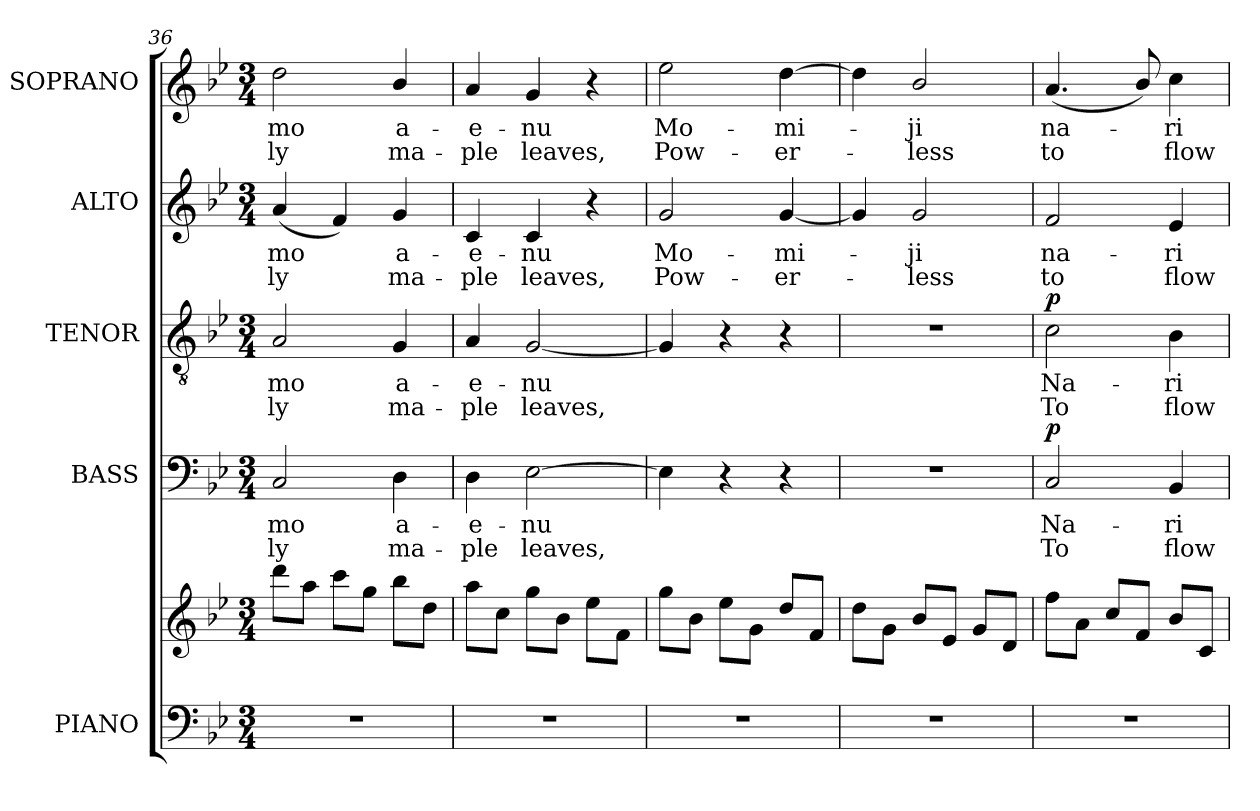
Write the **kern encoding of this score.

**kern	**kern	**kern	**text	**text	**dynam	**kern	**text	**text	**dynam	**kern	**text	**text	**kern	**text	**text
*part5	*part5	*part4	*part4	*part4	*part4	*part3	*part3	*part3	*part3	*part2	*part2	*part2	*part1	*part1	*part1
*staff6	*staff5	*staff4	*staff4	*staff4	*staff4	*staff3	*staff3	*staff3	*staff3	*staff2	*staff2	*staff2	*staff1	*staff1	*staff1
*I"PIANO	*	*I"BASS	*	*	*	*I"TENOR	*	*	*	*I"ALTO	*	*	*I"SOPRANO	*	*
*I'PNO.	*	*I'B.	*	*	*	*I'T.	*	*	*	*I'A.	*	*	*I'S.	*	*
*clefF4	*clefG2	*clefF4	*	*	*	*clefGv2	*	*	*	*clefG2	*	*	*clefG2	*	*
*	*	*	*	*	*	*ITrd7c12	*	*	*	*	*	*	*	*	*
*k[b-e-]	*k[b-e-]	*k[b-e-]	*	*	*	*k[b-e-]	*	*	*	*k[b-e-]	*	*	*k[b-e-]	*	*
*g:	*g:	*g:	*	*	*	*g:	*	*	*	*g:	*	*	*g:	*	*
*M3/4	*M3/4	*M3/4	*	*	*	*M3/4	*	*	*	*M3/4	*	*	*M3/4	*	*
=36	=36	=36	=36	=36	=36	=36	=36	=36	=36	=36	=36	=36	=36	=36	=36
!LO:N:vis=1	!	!	!	!	!	!	!	!	!	!	!	!	!	!	!
!	!	!	!LO:LY:b:color=#000000	!LO:LY:b:color=#000000	!	!	!	!	!	!	!	!	!	!	!
!	!	!	!	!	!	!	!LO:LY:b:color=#000000	!LO:LY:b:color=#000000	!	!	!	!	!	!	!
!	!	!	!	!	!	!	!	!	!	!	!LO:LY:b:color=#000000	!LO:LY:b:color=#000000	!	!	!
!	!	!	!	!	!	!	!	!	!	!	!	!	!	!LO:LY:b:color=#000000	!LO:LY:b:color=#000000
2.r	8dddi\L	2Ci/	mo	-ly	.	2AAi/	mo	-ly	.	(4ai/	mo	-ly	2ddi\	mo	-ly
.	8aai\J	.	.	.	.	.	.	.	.	.	.	.	.	.	.
.	8ccci\L	.	.	.	.	.	.	.	.	4fi/)	.	.	.	.	.
.	8ggi\J	.	.	.	.	.	.	.	.	.	.	.	.	.	.
!	!	!	!LO:LY:b:color=#000000	!LO:LY:b:color=#000000	!	!	!	!	!	!	!	!	!	!	!
!	!	!	!	!	!	!	!LO:LY:b:color=#000000	!LO:LY:b:color=#000000	!	!	!	!	!	!	!
!	!	!	!	!	!	!	!	!	!	!	!LO:LY:b:color=#000000	!LO:LY:b:color=#000000	!	!	!
!	!	!	!	!	!	!	!	!	!	!	!	!	!	!LO:LY:b:color=#000000	!LO:LY:b:color=#000000
.	8bb-i\L	4Di\	a-	ma-	.	4GGi/	a-	ma-	.	4gi/	a-	ma-	4b-i/	a-	ma-
.	8ddi\J	.	.	.	.	.	.	.	.	.	.	.	.	.	.
=37	=37	=37	=37	=37	=37	=37	=37	=37	=37	=37	=37	=37	=37	=37	=37
!LO:N:vis=1	!	!	!	!	!	!	!	!	!	!	!	!	!	!	!
!	!	!	!LO:LY:b:color=#000000	!LO:LY:b:color=#000000	!	!	!	!	!	!	!	!	!	!	!
!	!	!	!	!	!	!	!LO:LY:b:color=#000000	!LO:LY:b:color=#000000	!	!	!	!	!	!	!
!	!	!	!	!	!	!	!	!	!	!	!LO:LY:b:color=#000000	!LO:LY:b:color=#000000	!	!	!
!	!	!	!	!	!	!	!	!	!	!	!	!	!	!LO:LY:b:color=#000000	!LO:LY:b:color=#000000
2.r	8aai\L	4Di\	-e-	-ple	.	4AAi/	-e-	-ple	.	4ci/	-e-	-ple	4ai/	-e-	-ple
.	8cci\J	.	.	.	.	.	.	.	.	.	.	.	.	.	.
!	!	!	!LO:LY:b:color=#000000	!LO:LY:b:color=#000000	!	!	!	!	!	!	!	!	!	!	!
!	!	!	!	!	!	!	!LO:LY:b:color=#000000	!LO:LY:b:color=#000000	!	!	!	!	!	!	!
!	!	!	!	!	!	!	!	!	!	!	!LO:LY:b:color=#000000	!LO:LY:b:color=#000000	!	!	!
!	!	!	!	!	!	!	!	!	!	!	!	!	!	!LO:LY:b:color=#000000	!LO:LY:b:color=#000000
.	8ggi\L	[2E-i\	-nu	leaves,	.	[2GGi/	-nu	leaves,	.	4ci/	-nu	leaves,	4gi/	-nu	leaves,
.	8b-i\J	.	.	.	.	.	.	.	.	.	.	.	.	.	.
.	8ee-i\L	.	.	.	.	.	.	.	.	4r	.	.	4r	.	.
.	8fi\J	.	.	.	.	.	.	.	.	.	.	.	.	.	.
=38	=38	=38	=38	=38	=38	=38	=38	=38	=38	=38	=38	=38	=38	=38	=38
!LO:N:vis=1	!	!	!	!	!	!	!	!	!	!	!	!	!	!	!
!	!	!	!	!	!	!	!	!	!	!	!LO:LY:b:color=#000000	!LO:LY:b:color=#000000	!	!	!
!	!	!	!	!	!	!	!	!	!	!	!	!	!	!LO:LY:b:color=#000000	!LO:LY:b:color=#000000
2.r	8ggi\L	4E-i\]	.	.	.	4GGi/]	.	.	.	2gi/	Mo-	Pow-	2ee-i\	Mo-	Pow-
.	8b-i\J	.	.	.	.	.	.	.	.	.	.	.	.	.	.
.	8ee-i\L	4r	.	.	.	4r	.	.	.	.	.	.	.	.	.
.	8gi\J	.	.	.	.	.	.	.	.	.	.	.	.	.	.
!	!	!	!	!	!	!	!	!	!	!	!LO:LY:b:color=#000000	!LO:LY:b:color=#000000	!	!	!
!	!	!	!	!	!	!	!	!	!	!	!	!	!	!LO:LY:b:color=#000000	!LO:LY:b:color=#000000
.	8ddi/L	4r	.	.	.	4r	.	.	.	[4gi/	-mi-	-er-	[4ddi\	-mi-	-er-
.	8fi/J	.	.	.	.	.	.	.	.	.	.	.	.	.	.
=39	=39	=39	=39	=39	=39	=39	=39	=39	=39	=39	=39	=39	=39	=39	=39
!LO:N:vis=1	!	!LO:N:vis=1	!	!	!	!LO:N:vis=1	!	!	!	!	!	!	!	!	!
2.r	8ddi\L	2.r	.	.	.	2.r	.	.	.	4gi/]	.	.	4ddi\]	.	.
.	8gi\J	.	.	.	.	.	.	.	.	.	.	.	.	.	.
!	!	!	!	!	!	!	!	!	!	!	!LO:LY:b:color=#000000	!LO:LY:b:color=#000000	!	!	!
!	!	!	!	!	!	!	!	!	!	!	!	!	!	!LO:LY:b:color=#000000	!LO:LY:b:color=#000000
.	8b-i/L	.	.	.	.	.	.	.	.	2gi/	-ji	-less	2b-i/	-ji	-less
.	8e-i/J	.	.	.	.	.	.	.	.	.	.	.	.	.	.
.	8gi/L	.	.	.	.	.	.	.	.	.	.	.	.	.	.
.	8di/J	.	.	.	.	.	.	.	.	.	.	.	.	.	.
!!LO:PB:g=z
=40	=40	=40	=40	=40	=40	=40	=40	=40	=40	=40	=40	=40	=40	=40	=40
!LO:N:vis=1	!	!	!	!	!	!	!	!	!	!	!	!	!	!	!
!	!	!	!LO:LY:b:color=#000000	!LO:LY:b:color=#000000	!	!	!	!	!	!	!	!	!	!	!
!	!	!	!	!	!	!	!LO:LY:b:color=#000000	!LO:LY:b:color=#000000	!	!	!	!	!	!	!
!	!	!	!	!	!	!	!	!	!	!	!LO:LY:b:color=#000000	!LO:LY:b:color=#000000	!	!	!
!	!	!	!	!	!	!	!	!	!	!	!	!	!	!LO:LY:b:color=#000000	!LO:LY:b:color=#000000
2.r	8ffi\L	2Ci/	Na-	To	p	2Ci\	Na-	To	p	2fi/	na-	to	(4.ai/	na-	to
.	8ai\J	.	.	.	.	.	.	.	.	.	.	.	.	.	.
.	8cci/L	.	.	.	.	.	.	.	.	.	.	.	.	.	.
.	8fi/J	.	.	.	.	.	.	.	.	.	.	.	8b-i/)	.	.
!	!	!	!LO:LY:b:color=#000000	!LO:LY:b:color=#000000	!	!	!	!	!	!	!	!	!	!	!
!	!	!	!	!	!	!	!LO:LY:b:color=#000000	!LO:LY:b:color=#000000	!	!	!	!	!	!	!
!	!	!	!	!	!	!	!	!	!	!	!LO:LY:b:color=#000000	!LO:LY:b:color=#000000	!	!	!
!	!	!	!	!	!	!	!	!	!	!	!	!	!	!LO:LY:b:color=#000000	!LO:LY:b:color=#000000
.	8b-i/L	4BB-i/	-ri	flow	.	4BB-i\	-ri	flow	.	4e-i/	-ri	flow	4cci\	-ri	flow
.	8ci/J	.	.	.	.	.	.	.	.	.	.	.	.	.	.
=	=	=	=	=	=	=	=	=	=	=	=	=	=	=	=
*-	*-	*-	*-	*-	*-	*-	*-	*-	*-	*-	*-	*-	*-	*-	*-
